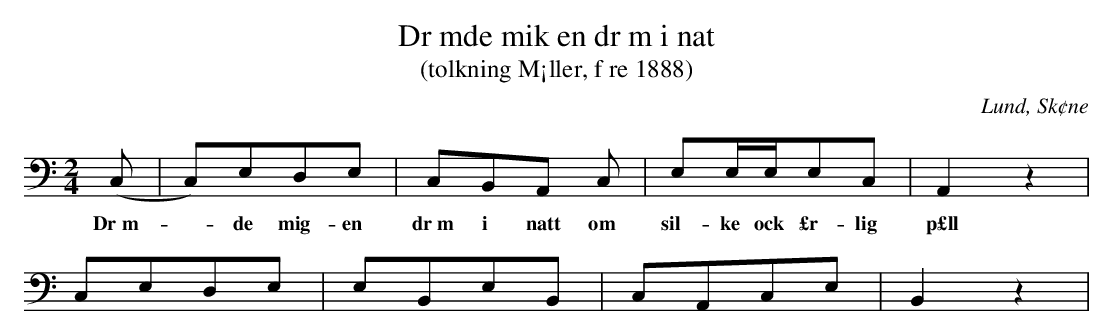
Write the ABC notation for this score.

X:1
T:Dr mde mik en dr m i nat
T:(tolkning M¡ller, f re 1888)
O:Lund, Sk¢ne
M:2/4
L:1/8
K:C bass
(C, | C,)E,D,E, | C,B,,A,, C, | E,E,/E,/E,C, | A,,2 z2 |
w:Dr m|-de mig- en|dr m i natt  om|sil-ke ock £r-lig|p£ll|
C,E,D,E, | E,B,,E,B,, | C,A,,C,E, | B,,2 z2 |
